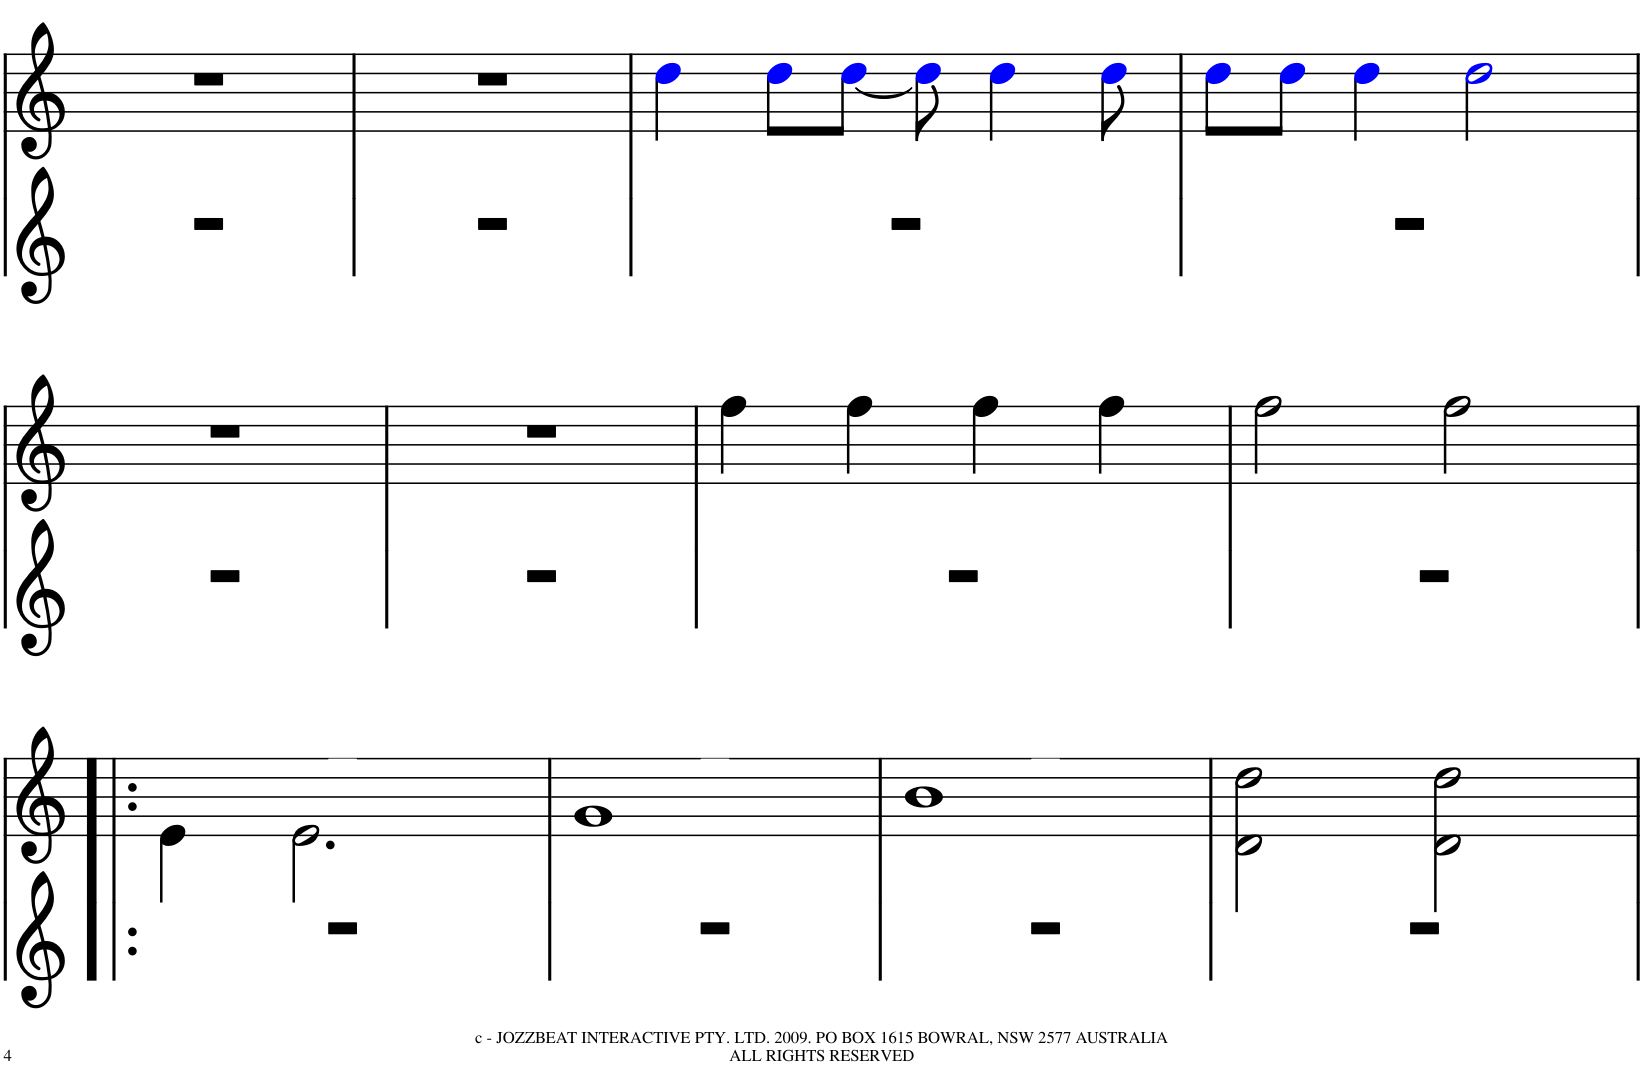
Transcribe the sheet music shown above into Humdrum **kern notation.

**kern	**kern
*part2	*part1
*staff2	*staff1
*I"Voice	*I"Voice
!!LO:PB:g=z
*clefG2	*clefG2
*k[]	*k[]
*M4/4	*M4/4
*met(c|)	*met(c|)
=38	=38
1r	1r
=39	=39
1r	1r
=40	=40
*	*^
1r	1r	4ddi\
.	.	8ddi\L
.	.	[8ddi\J
.	.	8ddi\]
.	.	4ddi\
.	.	8ddi\
=41	=41	=41
1r	1r	8ddi\L
.	.	8ddi\J
.	.	4ddi\
.	.	2ddi\
*	*v	*v
!!LO:LB:g=z
=42	=42
1r	1r
=43	=43
1r	1r
=44	=44
*	*^
1r	1r	4ff\
.	.	4ff\
.	.	4ff\
.	.	4ff\
=45	=45	=45
1r	1r	2ff\
.	.	2ff\
!!LO:LB:g=z	!!
=46!|:	=46!|:	=46!|:
1r	1r	4e\
.	.	2.e\
=47	=47	=47
1r	1r	1g
=48	=48	=48
1r	1r	1b
=49	=49	=49
1r	1r	2d\ 2dd\
.	.	2d\ 2dd\
*	*v	*v
=	=
*-	*-
